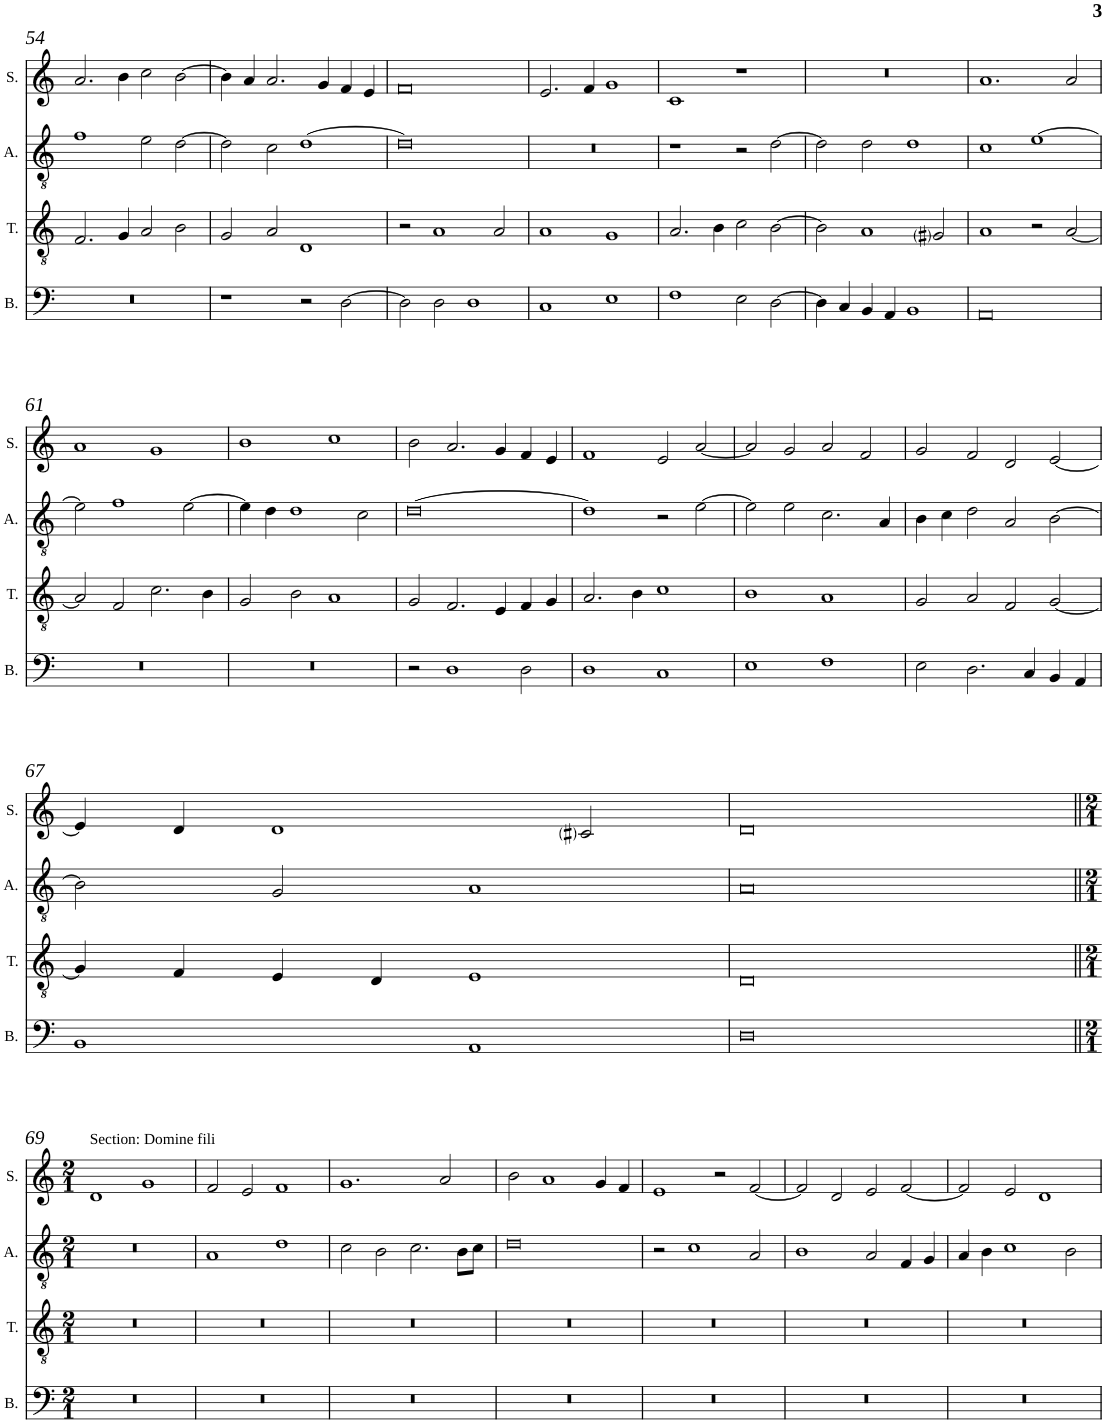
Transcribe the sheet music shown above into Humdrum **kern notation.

**kern	**kern	**kern	**kern
*part4	*part3	*part2	*part1
*staff4	*staff3	*staff2	*staff1
*I"Bassus	*I"Tenor	*I"Altus	*I"Superius
*I'B.	*I'T.	*I'A.	*I'S.
!!LO:PB:g=z
*clefF4	*clefGv2	*clefGv2	*clefG2
*k[]	*k[]	*k[]	*k[]
*M2/1	*M2/1	*M2/1	*M2/1
=54	=54	=54	=54
0r	2.F/	1f	2.a/
.	4G/	.	4b\
.	2A/	2e\	2cc\
.	2B\	[2d\	[2b\
=55	=55	=55	=55
1r	2G/	2d\]	4b\]
.	.	.	4a/
.	2A/	2c\	2.a/
2r	1D	[1d	.
.	.	.	4g/
[2D\	.	.	4f/
.	.	.	4e/
=56	=56	=56	=56
2D\]	2r	0d]	0f
2D\	1A	.	.
1D	.	.	.
.	2A/	.	.
=57	=57	=57	=57
1C	1A	0r	2.e/
.	.	.	4f/
1E	1G	.	1g
=58	=58	=58	=58
1F	2.A/	1r	1c
.	4B\	.	.
2E\	2c\	2r	1r
[2D\	[2B\	[2d\	.
=59	=59	=59	=59
4D\]	2B\]	2d\]	0r
4C/	.	.	.
4BB/	1A	2d\	.
4AA/	.	.	.
1BB	.	1d	.
.	2G#i/	.	.
=60	=60	=60	=60
0AA	1A	1c	1.a
.	2r	[1e	.
.	[2A/	.	2a/
!!LO:LB:g=z
=61	=61	=61	=61
0r	2A/]	2e\]	1a
.	2F/	1f	.
.	2.c\	.	1g
.	.	[2e\	.
.	4B\	.	.
=62	=62	=62	=62
0r	2G/	4e\]	1b
.	.	4d\	.
.	2B\	1d	.
.	1A	.	1cc
.	.	2c\	.
=63	=63	=63	=63
2r	2G/	[0d	2b\
1D	2.F/	.	2.a/
.	4E/	.	4g/
2D\	4F/	.	4f/
.	4G/	.	4e/
=64	=64	=64	=64
1D	2.A/	1d]	1f
.	4B\	.	.
1C	1c	2r	2e/
.	.	[2e\	[2a/
=65	=65	=65	=65
1E	1B	2e\]	2a/]
.	.	2e\	2g/
1F	1A	2.c\	2a/
.	.	.	2f/
.	.	4A/	.
=66	=66	=66	=66
2E\	2G/	4B\	2g/
.	.	4c\	.
2.D\	2A/	2d\	2f/
.	2F/	2A/	2d/
4C/	.	.	.
4BB/	[2G/	[2B\	[2e/
4AA/	.	.	.
!!LO:LB:g=z
=67	=67	=67	=67
1BB	4G/]	2B\]	4e/]
.	4F/	.	4d/
.	4E/	2G/	1d
.	4D/	.	.
1AA	1E	1A	.
.	.	.	2c#i/
=68	=68	=68	=68
0D	0D	0A	0d
!!LO:LB:g=z
=69||	=69||	=69||	=69||
*M2/1	*M2/1	*M2/1	*M2/1
!	!	!	!LO:TX:a:t=Section&colon; Domine fili
0r	0r	0r	1d
.	.	.	1g
=70	=70	=70	=70
0r	0r	1A	2f/
.	.	.	2e/
.	.	1d	1f
=71	=71	=71	=71
0r	0r	2c\	1.g
.	.	2B\	.
.	.	2.c\	.
.	.	.	2a/
.	.	8B\L	.
.	.	8c\J	.
=72	=72	=72	=72
0r	0r	0d	2b\
.	.	.	1a
.	.	.	4g/
.	.	.	4f/
=73	=73	=73	=73
0r	0r	2r	1e
.	.	1c	.
.	.	.	2r
.	.	2A/	[2f/
=74	=74	=74	=74
0r	0r	1B	2f/]
.	.	.	2d/
.	.	2A/	2e/
.	.	4F/	[2f/
.	.	4G/	.
=75	=75	=75	=75
0r	0r	4A/	2f/]
.	.	4B\	.
.	.	1c	2e/
.	.	.	1d
.	.	2B\	.
=	=	=	=
*-	*-	*-	*-
